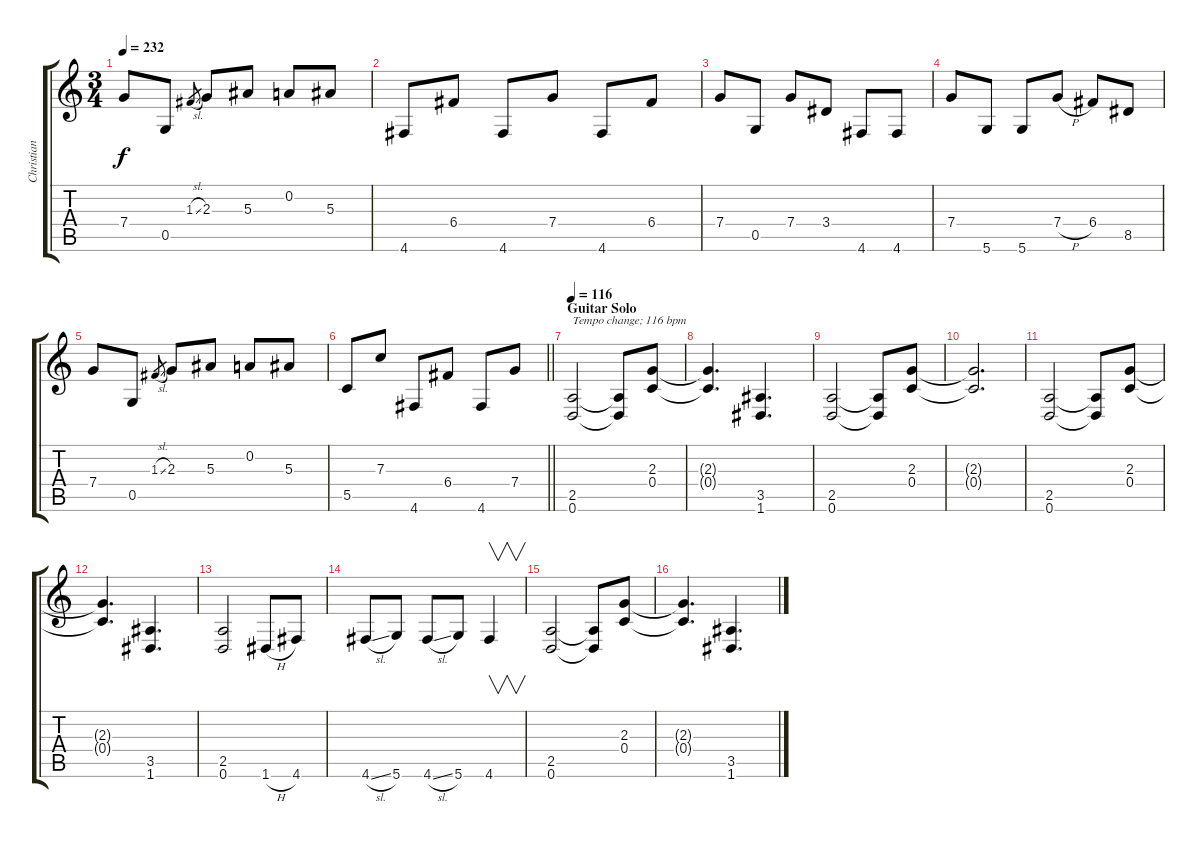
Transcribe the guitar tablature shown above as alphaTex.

\track ("Christian Muenzer" "Christian ") {instrument distortionguitar}
\staff {score tabs}
\tuning (D4 A3 F3 C3 G2 D2) {hide}
\ts (3 4)
\tempo 232
\clef g2
\ks c
7.4.8{dy f} 0.5.8 1.3{sl}.8{gr} 2.3.8 5.3.8 0.2.8 5.3.8 |
4.6.8 6.4.8 4.6.8 7.4.8 4.6.8 6.4.8 |
7.4.8 0.5.8 7.4.8 3.4.8 4.6.8 4.6.8 |
7.4.8 5.6.8 5.6.8 7.4{h}.8 6.4.8 8.5.8 |
7.4.8 0.5.8 1.3{sl}.8{gr} 2.3.8 5.3.8 0.2.8 5.3.8 |
\barLineRight lightlight
5.5.8 7.3.8 4.6.8 6.4.8 4.6.8 7.4.8 |
\section ("" "Guitar Solo")
\tempo 116
(2.5 0.6).2{txt "Tempo change; 116 bpm"} (2.5{t} 0.6{t}).8 (2.3 0.4).8 |
(2.3{t} 0.4{t}).4{d} (3.5 1.6).4{d} |
(2.5 0.6).2 (2.5{t} 0.6{t}).8 (2.3 0.4).8 |
(2.3{t} 0.4{t}).2{d} |
(2.5 0.6).2 (2.5{t} 0.6{t}).8 (2.3 0.4).8 |
(2.3{t} 0.4{t}).4{d} (3.5 1.6).4{d} |
(2.5 0.6).2 1.6{h}.8 4.6.8 |
4.6{sl}.8 5.6.8 4.6{sl}.8 5.6.8 4.6.4{v} |
(2.5 0.6).2 (2.5{t} 0.6{t}).8 (2.3 0.4).8 |
(2.3{t} 0.4{t}).4{d} (3.5 1.6).4{d}
